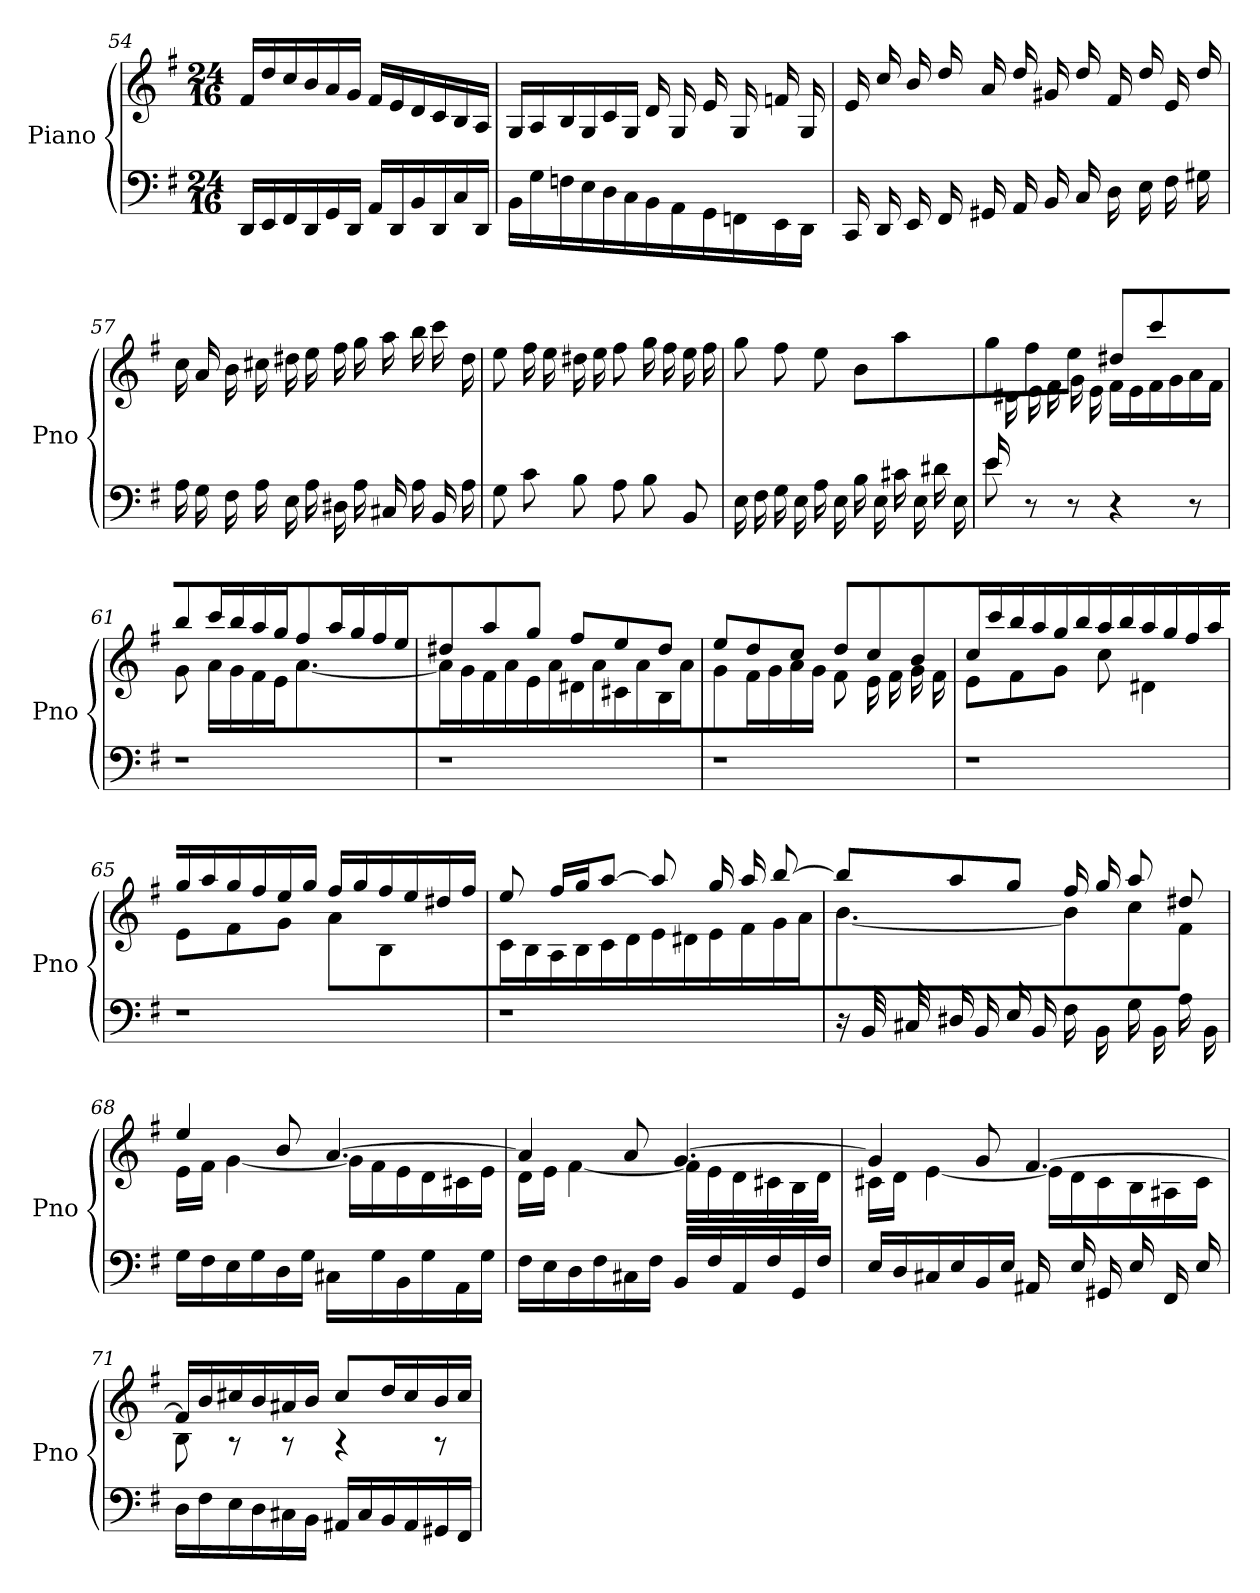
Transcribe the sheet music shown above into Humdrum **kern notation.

**kern	**kern
*part1	*part1
*staff2	*staff1
*I"Piano	*
*I'Pno	*
*clefF4	*clefG2
*k[f#]	*k[f#]
*G:	*G:
*M24/16	*M24/16
=54	=54
*	*^
16DDLL	16f#/LL	8ryy
16EE	16dd/	.
16FF#	16cc/	4ryy
16DD	16b/	.
16GG	16a/	.
16DDJJ	16g/JJ	.
16AALL	16f#LL	4.ryy
16DD	16e	.
16BB	16d	.
16DD	16c	.
16C	16B	.
16DDJJ	16AJJ	.
=55	=55	=55
!	!	!LO:N:vis=1
16BB\	16GLL	2.ryy
16G\	16A	.
16Fn\	16B	.
16E\	16G	.
16D\	16c	.
16C\JJ	16GJJ	.
16BBLL	16d/LL	.
16AA	16G/	.
16GG	16e/	.
16FFn	16G/	.
16EE	16fn/	.
16DD	16G/	.
*	*v	*v
!!LO:LB:g=z
=56	=56
16CC/LL	16e/LL
16DD/	16cc/
16EE/	16b/
16FF#/	16dd/
16GG#X/	16a/
16AA/JJ	16dd/JJ
16BBLL	16g#X/LL
16C	16dd/
16D	16f#/
16E	16dd/
16F#	16e/
16G#XJJ	16dd/JJ
=57	=57
16ALL	16ccLL
16G	16a
16F#	16b
16A	16cc#X
16E	16dd#X
16AJJ	16eeJJ
16D#XLL	16ff#LL
16A	16gg
16C#X	16aa
16A	16bb
16BB	16ccc
16AJJ	16dd#JJ
=58	=58
8GL	8eeL
8c	16ff#L
.	16ee
8BJ	16dd#X
.	16eeJJ
8AL	8ff#L
8B	16ggL
.	16ff#
8BBJ	16ee
.	16ff#JJ
=59	=59
16EL	8ggL
16F#	.
16G	8ff#
16E	.
16A	8eeJ
16EJJ	.
16BLL	8bL
16E	.
16c#X	4aa
16E	.
16d#X	.
16E	.
!!LO:LB:g=z
=60	=60
*^	*^
16eL	8e	8ggL	16ryy
2ryy	.	.	16d#X
.	8r	8ff#	16e
.	.	.	16f#
.	8r	8eeJ	16g
.	.	.	16eJJ
.	4r	8dd#X/L	16f#LL
.	.	.	16e\
.	.	4ccc/	16f#\
8.ryy	.	.	16g\
.	8r	.	16a\
.	.	.	16f#\JJ
*v	*v	*	*
=61	=61	=61
!LO:N:vis=1	!	!
2.r	8bb/L	8gL
.	16ccc/L	16a\L
.	16bb/	16g\
.	16aa/	16f#\
.	16gg/JJ	16e\
.	8ff#L	[4.a\
.	16aa/L	.
.	16gg/	.
.	16ff#/	.
.	16ee/JJ	.
=62	=62	=62
!LO:N:vis=1	!	!
2.r	8dd#X/	16aLL]
.	.	16g\
.	8aa/	16f#\
.	.	16a\
.	8gg/J	16e\
.	.	16a\JJ
.	8ff#L	16d#X\LL
.	.	16a\
.	8ee/	16c#X\
.	.	16a\
.	8dd#/J	16B\
.	.	16a\JJ
=63	=63	=63
!LO:N:vis=1	!	!
2.r	8ee/L	8g\
.	8dd/	16f#\L
.	.	16g\
.	8cc/J	16a\
.	.	16g\JJ
.	8ddL	8f#L
.	8cc/	16e\L
.	.	16f#\
.	8b/	16g\
.	.	16f#\
!!LO:LB:g=z	!!
=64	=64	=64
*^	*	*
!LO:N:vis=1	!LO:N:vis=1	!	!
2.r	2.ryy	16cc/LL	8e\L
.	.	16ccc/	.
.	.	16bb/	8f#\
.	.	16aa/	.
.	.	16gg/	8g\J
.	.	16bb/JJ	.
.	.	16aa/LL	8cc\L
.	.	16bb/	.
.	.	16aa/	4d#X\
.	.	16gg/	.
.	.	16ff#/	.
.	.	16aa/JJ	.
=65	=65	=65	=65
!LO:N:vis=1	!LO:N:vis=1	!	!
2.r	2.ryy	16ggL	8e\L
.	.	16aa/	.
.	.	16gg/	8f#\
.	.	16ff#/	.
.	.	16ee/	8g\J
.	.	16gg/JJ	.
.	.	16ff#/LL	8a\L
.	.	16gg/	.
.	.	16ff#/	4B\
.	.	16ee/	.
.	.	16dd#X/	.
.	.	16ff#/JJ	.
=66	=66	=66	=66
!LO:N:vis=1	!LO:N:vis=1	!	!
2.r	2.ryy	8ee/	16c\LL
.	.	.	16B\
.	.	16ff#/L	16A\
.	.	16gg/	16B\
.	.	[8aa/J	16c\
.	.	.	16d\JJ
.	.	8aaL]	16eLL
.	.	.	16d#X\
.	.	16gg/L	16e\
.	.	16aa/	16f#\
.	.	[8bb/J	16g\
.	.	.	16a\JJ
=67	=67	=67	=67
16r	16ryy	8bb/L]	[4.b\
32BBLLL	16ryy	.	.
32C#X/	.	.	.
16D#X/	16ryy	8aa/	.
16BB/	16ryy	.	.
16E/	16ryy	8gg/J	.
16BB/JJ	16ryy	.	.
16F#\LL	16ryy	16ff#/LL	8b\]
16BB\	16ryy	16gg/	.
16G\	16ryy	8aa/	8cc\
16BB\	16ryy	.	.
16A\	16ryy	8dd#X/	8f#\J
16BB\JJ	16ryy	.	.
!!LO:LB:g=z	!!
=68	=68	=68	=68
!	!LO:N:vis=1	!	!
16G\LL	2.ryy	4ee/	16e\LL
16F#\	.	.	16f#\JJ
16E\	.	.	[4g\
16G\	.	.	.
16D\	.	8b/	.
16G\JJ	.	.	.
16C#X\LL	.	[4.a/	16g\LL]
16G\	.	.	16f#\
16BB\	.	.	16e\
16G\	.	.	16d\
16AA\	.	.	16c#X\
16G\JJ	.	.	16e\JJ
=69	=69	=69	=69
!	!LO:N:vis=1	!	!
16F#\LL	2.ryy	4a/]	16dLL
16E\	.	.	16e\JJ
16D\	.	.	[4f#\
16F#\	.	.	.
16C#X\	.	8a/	.
16F#\JJ	.	.	.
16BBLL	.	[4.g/	16f#LL]
16F#/	.	.	16e\
16AA/	.	.	16d\
16F#/	.	.	16c#X\
16GG/	.	.	16B\
16F#/JJ	.	.	16d\JJ
=70	=70	=70	=70
!	!LO:N:vis=1	!	!
16ELL	2.ryy	4g/]	16c#X\LL
16D/	.	.	16d\JJ
16C#X/	.	.	[4e\
16E/	.	.	.
16BB/	.	8g/	.
16E/JJ	.	.	.
16AA#X/LL	.	[4.f#/	16e\LL]
16E/	.	.	16d\
16GG#X/	.	.	16c#\
16E/	.	.	16B\
16FF#/	.	.	16A#X\
16E/	.	.	16c#\JJ
!!LO:LB:g=z	!!
=71	=71	=71	=71
!	!LO:N:vis=1	!	!
16D\LL	2.ryy	16f#/LL]	8B\
16F#\	.	16b/	.
16E\	.	16cc#X/	8r
16D\	.	16b/	.
16C#X\	.	16a#X/	8r
16BB\JJ	.	16b/JJ	.
16AA#X/LL	.	8cc#L	4r
16C#/	.	.	.
16BB/	.	16dd/L	.
16AA#/	.	16cc#/	.
16GG#X/	.	16b/	8r
16FF#/JJ	.	16cc#/JJ	.
*v	*v	*	*
*	*v	*v
=	=
*-	*-
